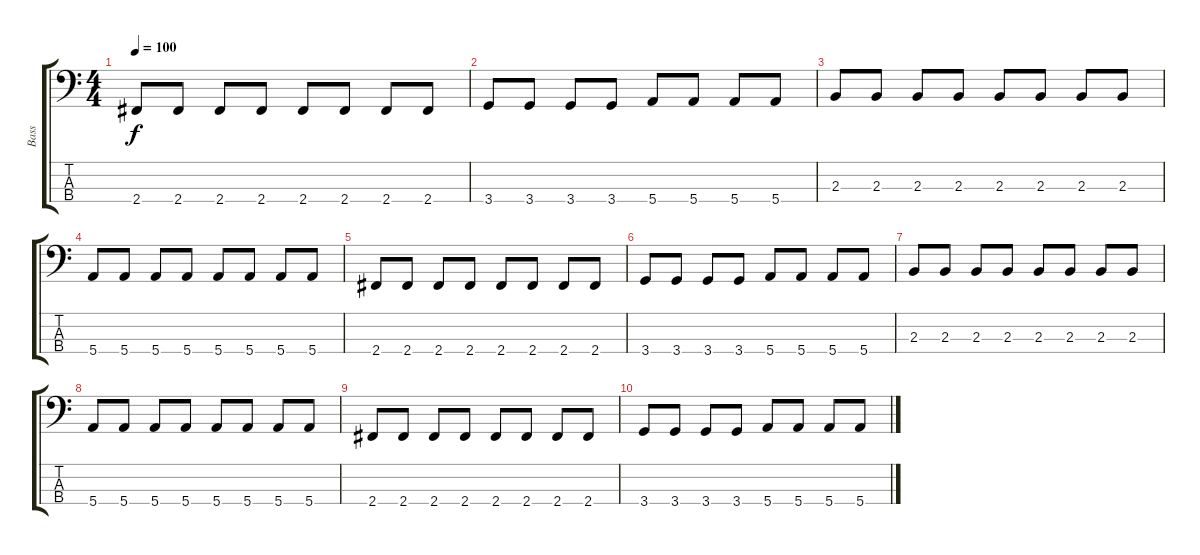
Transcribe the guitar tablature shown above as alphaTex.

\track ("Bass" "Bass") {instrument electricbasspick}
\staff {score tabs}
\tuning (G2 D2 A1 E1) {hide}
\ts (4 4)
\tempo 100
\clef f4
\ks c
2.4.8{dy f} 2.4.8 2.4.8 2.4.8 2.4.8 2.4.8 2.4.8 2.4.8 |
3.4.8 3.4.8 3.4.8 3.4.8 5.4.8 5.4.8 5.4.8 5.4.8 |
2.3.8 2.3.8 2.3.8 2.3.8 2.3.8 2.3.8 2.3.8 2.3.8 |
5.4.8 5.4.8 5.4.8 5.4.8 5.4.8 5.4.8 5.4.8 5.4.8 |
2.4.8 2.4.8 2.4.8 2.4.8 2.4.8 2.4.8 2.4.8 2.4.8 |
3.4.8 3.4.8 3.4.8 3.4.8 5.4.8 5.4.8 5.4.8 5.4.8 |
2.3.8 2.3.8 2.3.8 2.3.8 2.3.8 2.3.8 2.3.8 2.3.8 |
5.4.8 5.4.8 5.4.8 5.4.8 5.4.8 5.4.8 5.4.8 5.4.8 |
2.4.8 2.4.8 2.4.8 2.4.8 2.4.8 2.4.8 2.4.8 2.4.8 |
3.4.8 3.4.8 3.4.8 3.4.8 5.4.8 5.4.8 5.4.8 5.4.8
